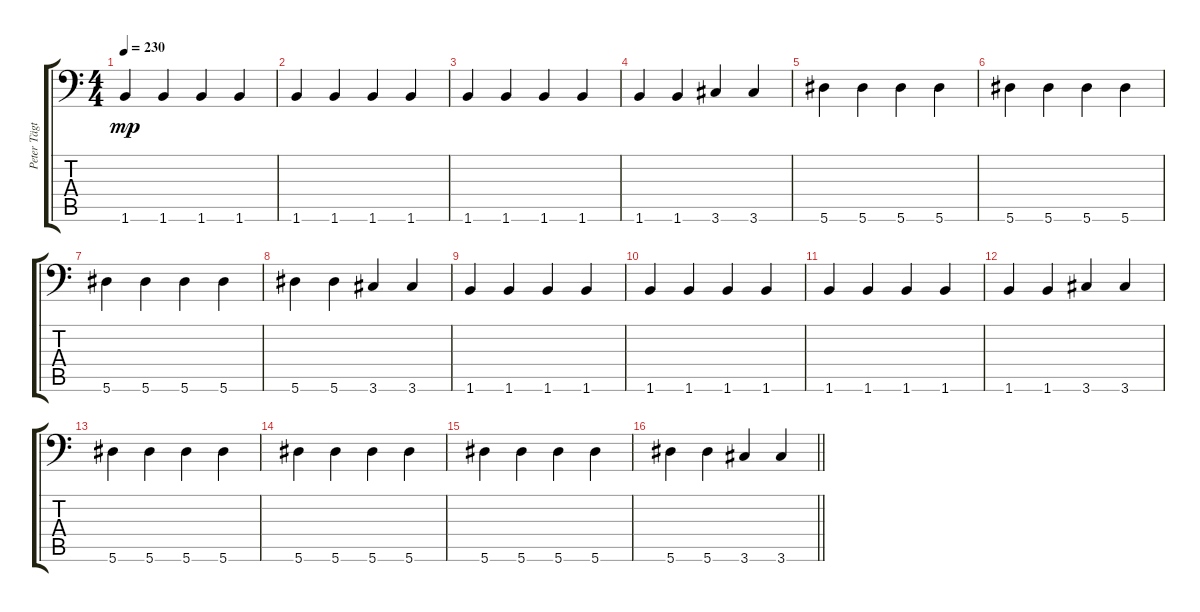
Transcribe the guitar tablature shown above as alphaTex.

\track ("Peter Tägtgren " "Peter Tägt") {instrument distortionguitar}
\staff {score tabs}
\tuning (Bb3 F3 Db3 Ab2 Eb2 Bb1) {hide}
\ts (4 4)
\tempo 230
\clef f4
\ks c
1.6.4{dy mp} 1.6.4 1.6.4 1.6.4 |
1.6.4 1.6.4 1.6.4 1.6.4 |
1.6.4 1.6.4 1.6.4 1.6.4 |
1.6.4 1.6.4 3.6.4 3.6.4 |
5.6.4 5.6.4 5.6.4 5.6.4 |
5.6.4 5.6.4 5.6.4 5.6.4 |
5.6.4 5.6.4 5.6.4 5.6.4 |
5.6.4 5.6.4 3.6.4 3.6.4 |
1.6.4 1.6.4 1.6.4 1.6.4 |
1.6.4 1.6.4 1.6.4 1.6.4 |
1.6.4 1.6.4 1.6.4 1.6.4 |
1.6.4 1.6.4 3.6.4 3.6.4 |
5.6.4 5.6.4 5.6.4 5.6.4 |
5.6.4 5.6.4 5.6.4 5.6.4 |
5.6.4 5.6.4 5.6.4 5.6.4 |
\barLineRight lightlight
5.6.4 5.6.4 3.6.4 3.6.4
